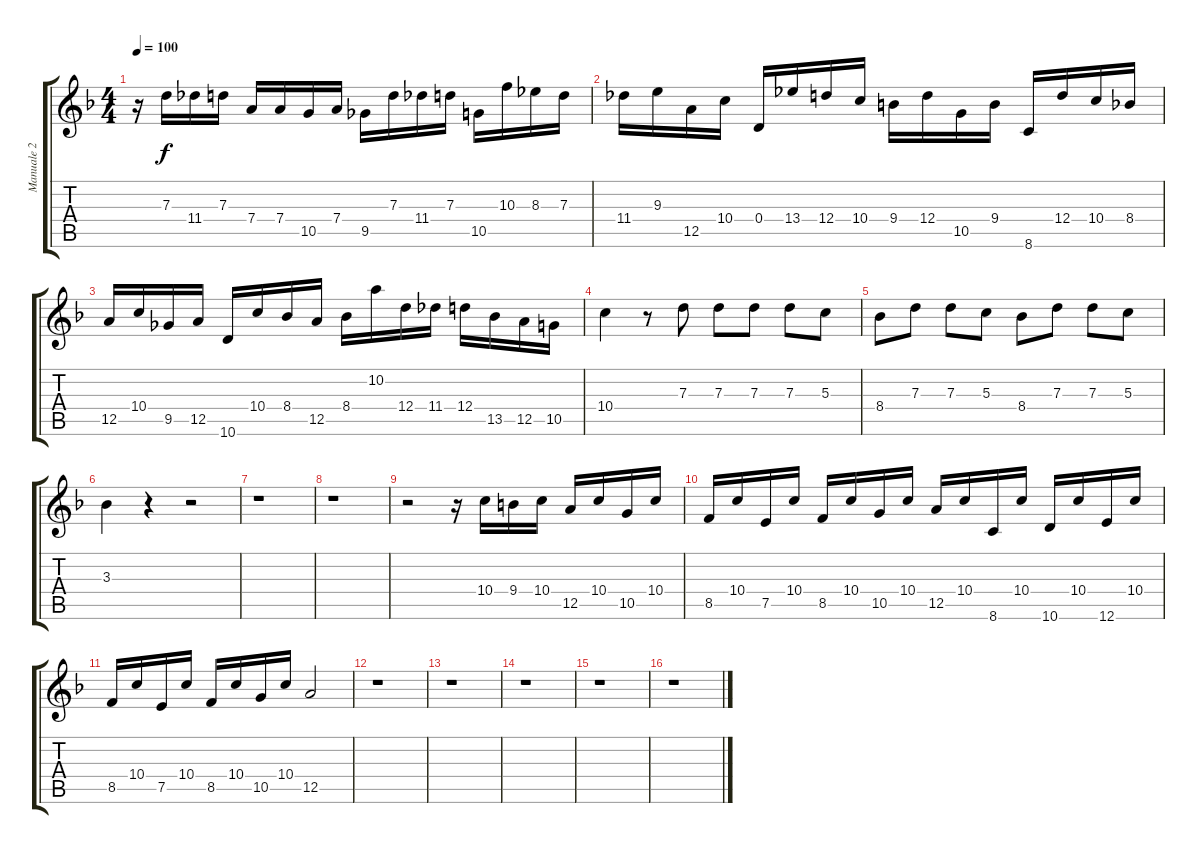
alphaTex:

\track ("Manuale 2" "Manuale 2") {instrument overdrivenguitar}
\staff {score tabs}
\tuning (E4 B3 G3 D3 A2 E2) {hide}
\ts (4 4)
\tempo 100
\clef g2
\ks dminor
r.16{dy f} 7.3.16 11.4.16 7.3.16 7.4.16 7.4.16 10.5.16 7.4.16 9.5.16 7.3.16 11.4.16 7.3.16 10.5.16 10.3.16 8.3.16 7.3.16 |
11.4.16 9.3.16 12.5.16 10.4.16 0.4.16 13.4.16 12.4.16 10.4.16 9.4.16 12.4.16 10.5.16 9.4.16 8.6.16 12.4.16 10.4.16 8.4.16 |
12.5.16 10.4.16 9.5.16 12.5.16 10.6.16 10.4.16 8.4.16 12.5.16 8.4.16 10.2.16 12.4.16 11.4.16 12.4.16 13.5.16 12.5.16 10.5.16 |
10.4.4 r.8 7.3.8 7.3.8 7.3.8 7.3.8 5.3.8 |
8.4.8 7.3.8 7.3.8 5.3.8 8.4.8 7.3.8 7.3.8 5.3.8 |
3.3.4 r.4 r.2 |
r.1 |
r.1 |
r.2 r.16 10.4.16 9.4.16 10.4.16 12.5.16 10.4.16 10.5.16 10.4.16 |
8.5.16 10.4.16 7.5.16 10.4.16 8.5.16 10.4.16 10.5.16 10.4.16 12.5.16 10.4.16 8.6.16 10.4.16 10.6.16 10.4.16 12.6.16 10.4.16 |
8.5.16 10.4.16 7.5.16 10.4.16 8.5.16 10.4.16 10.5.16 10.4.16 12.5.2 |
r.1 |
r.1 |
r.1 |
r.1 |
r.1
